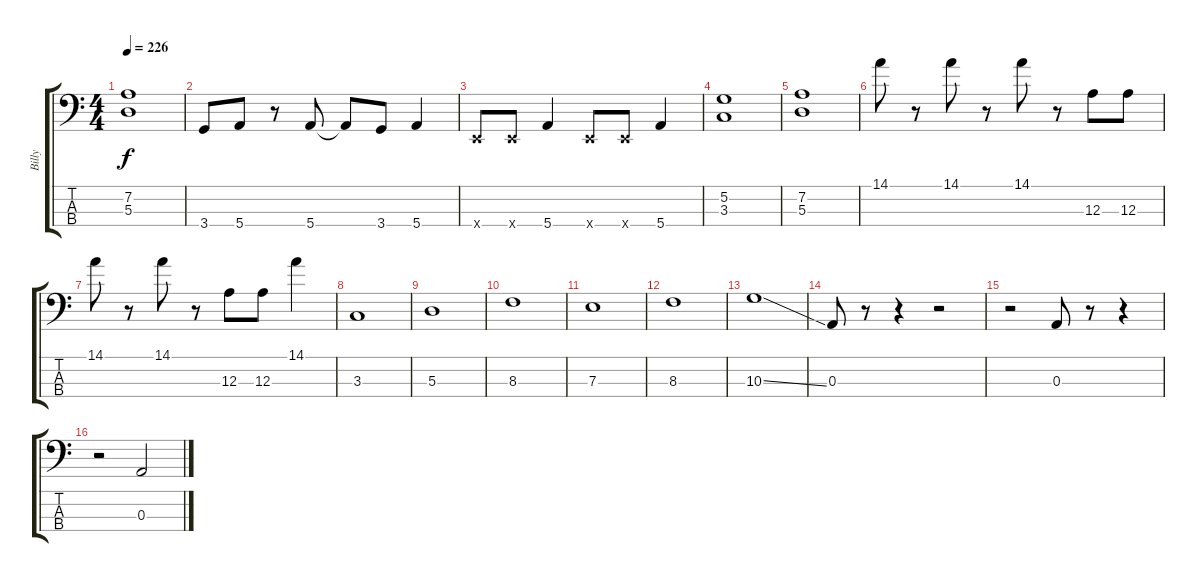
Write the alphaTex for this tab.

\track ("Billy" "Billy") {instrument electricbassfinger}
\staff {score tabs}
\tuning (G2 D2 A1 E1) {hide}
\ts (4 4)
\tempo 226
\clef f4
\ks c
(7.2 5.3).1{dy f} |
3.4.8 5.4.8 r.8 5.4.8 5.4{t}.8 3.4.8 5.4.4 |
0.4{x}.8 0.4{x}.8 5.4.4 0.4{x}.8 0.4{x}.8 5.4.4 |
(5.2 3.3).1 |
(7.2 5.3).1 |
14.1.8 r.8 14.1.8 r.8 14.1.8 r.8 12.3.8 12.3.8 |
14.1.8 r.8 14.1.8 r.8 12.3.8 12.3.8 14.1.4 |
3.3.1 |
5.3.1 |
8.3.1 |
7.3.1 |
8.3.1 |
10.3{ss}.1 |
0.3.8 r.8 r.4 r.2 |
r.2 0.3.8 r.8 r.4 |
r.2 0.3{ss}.2
